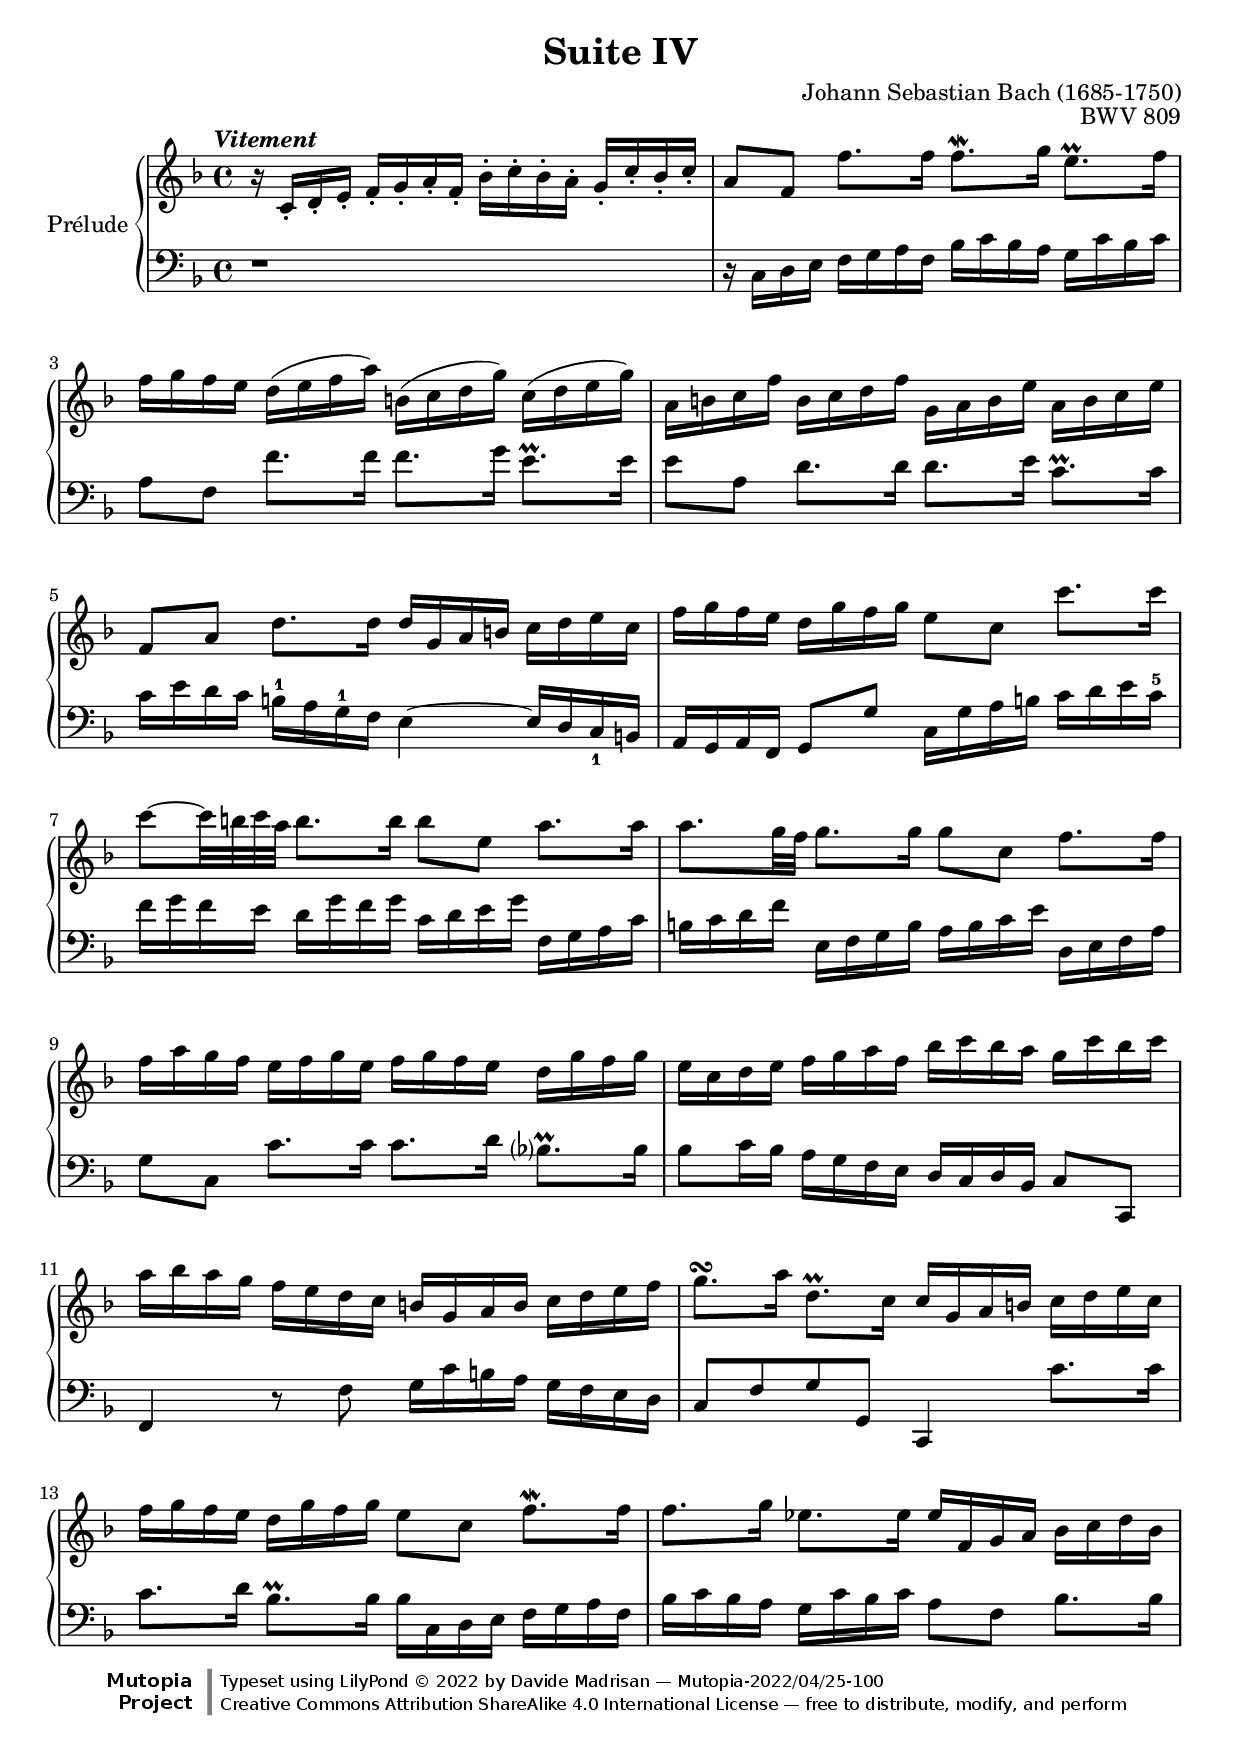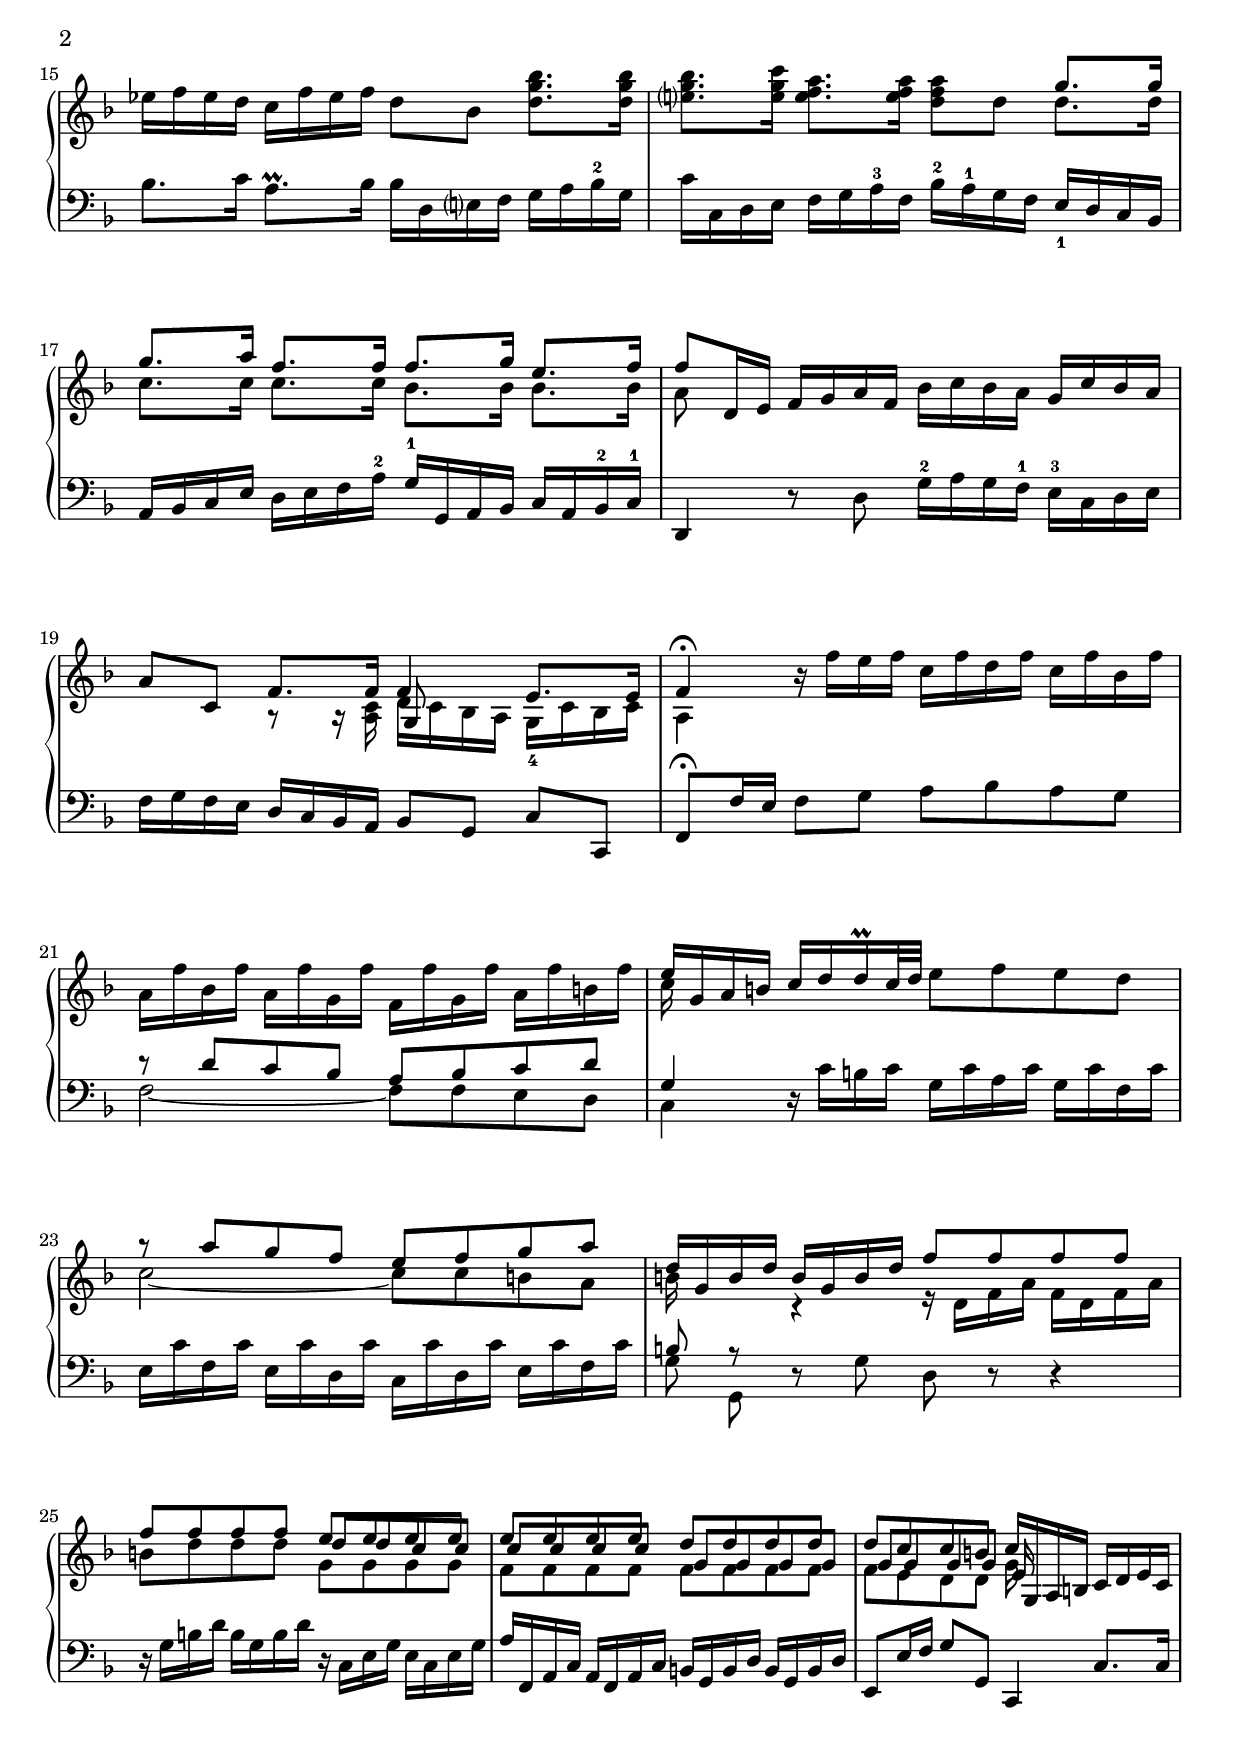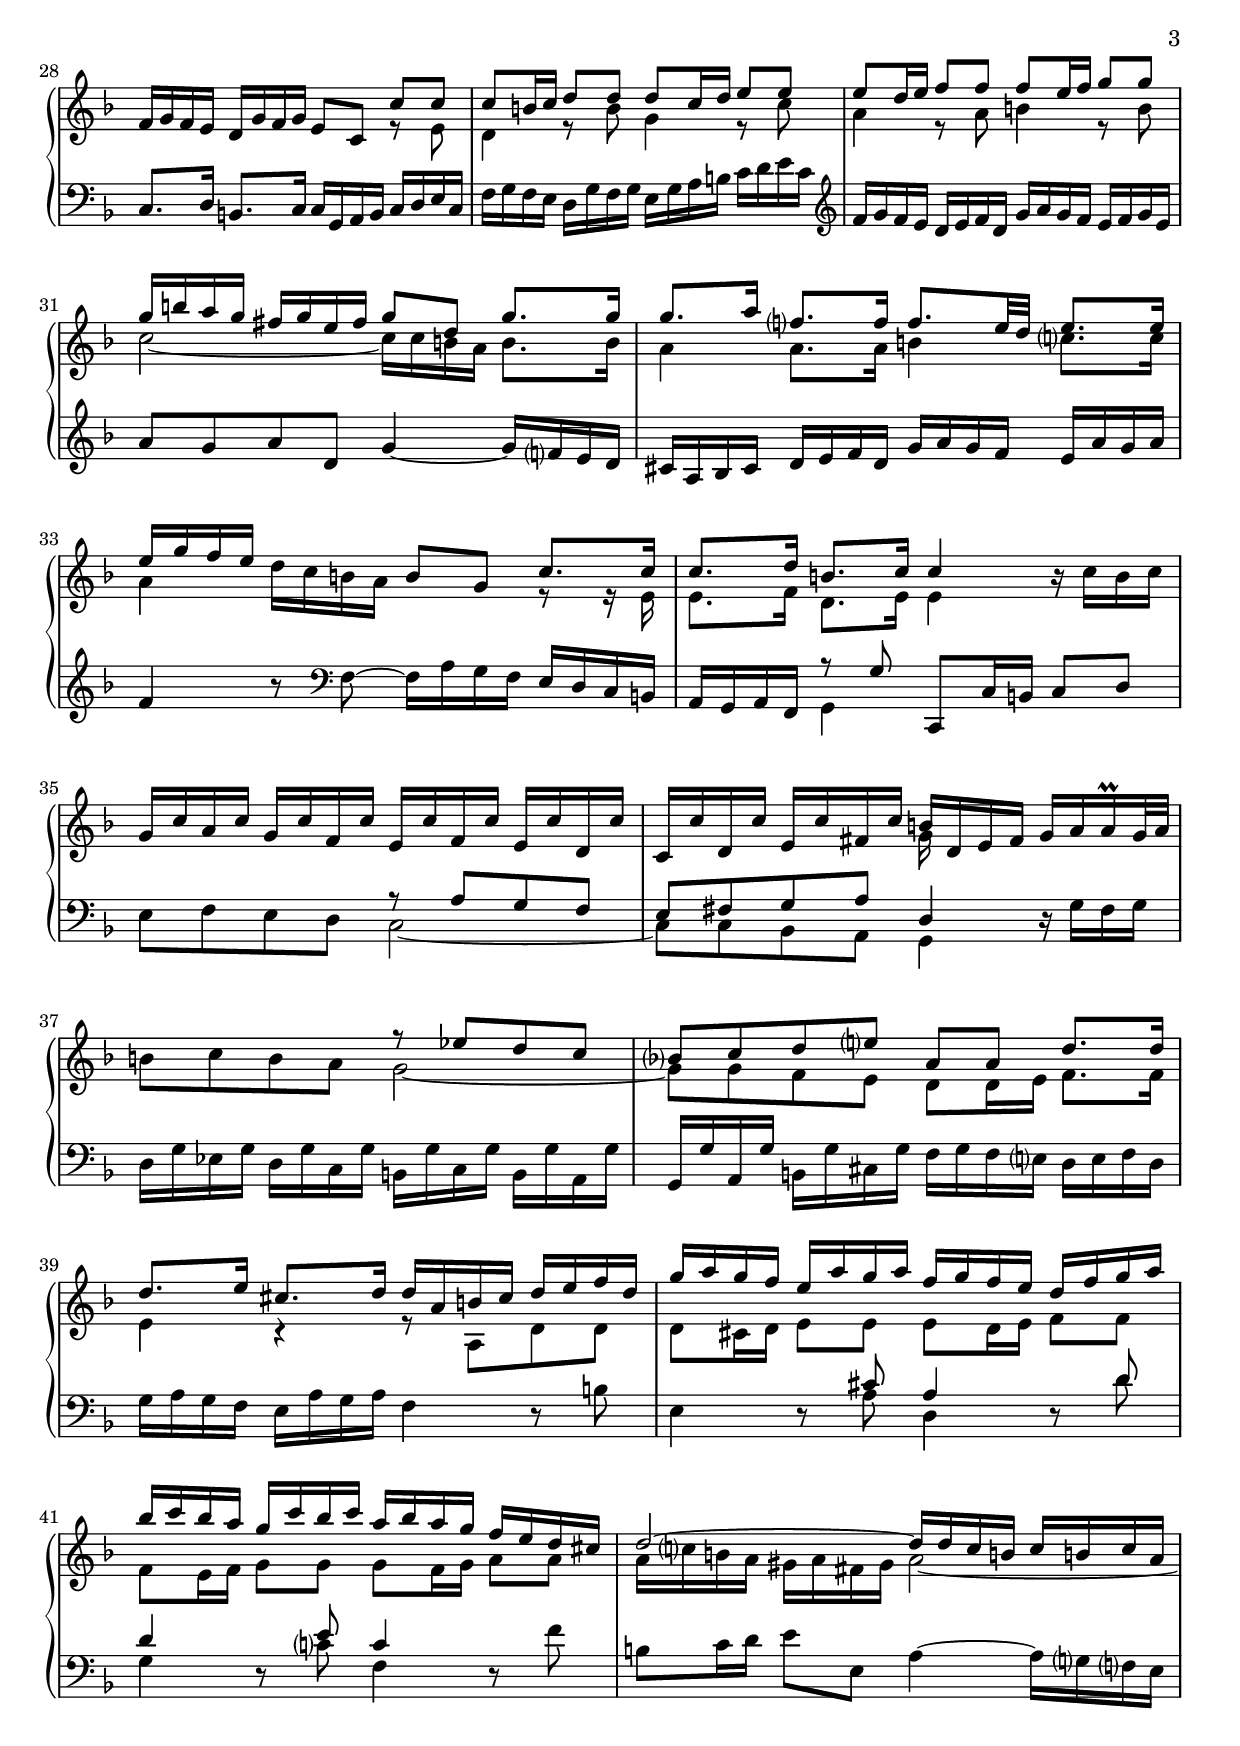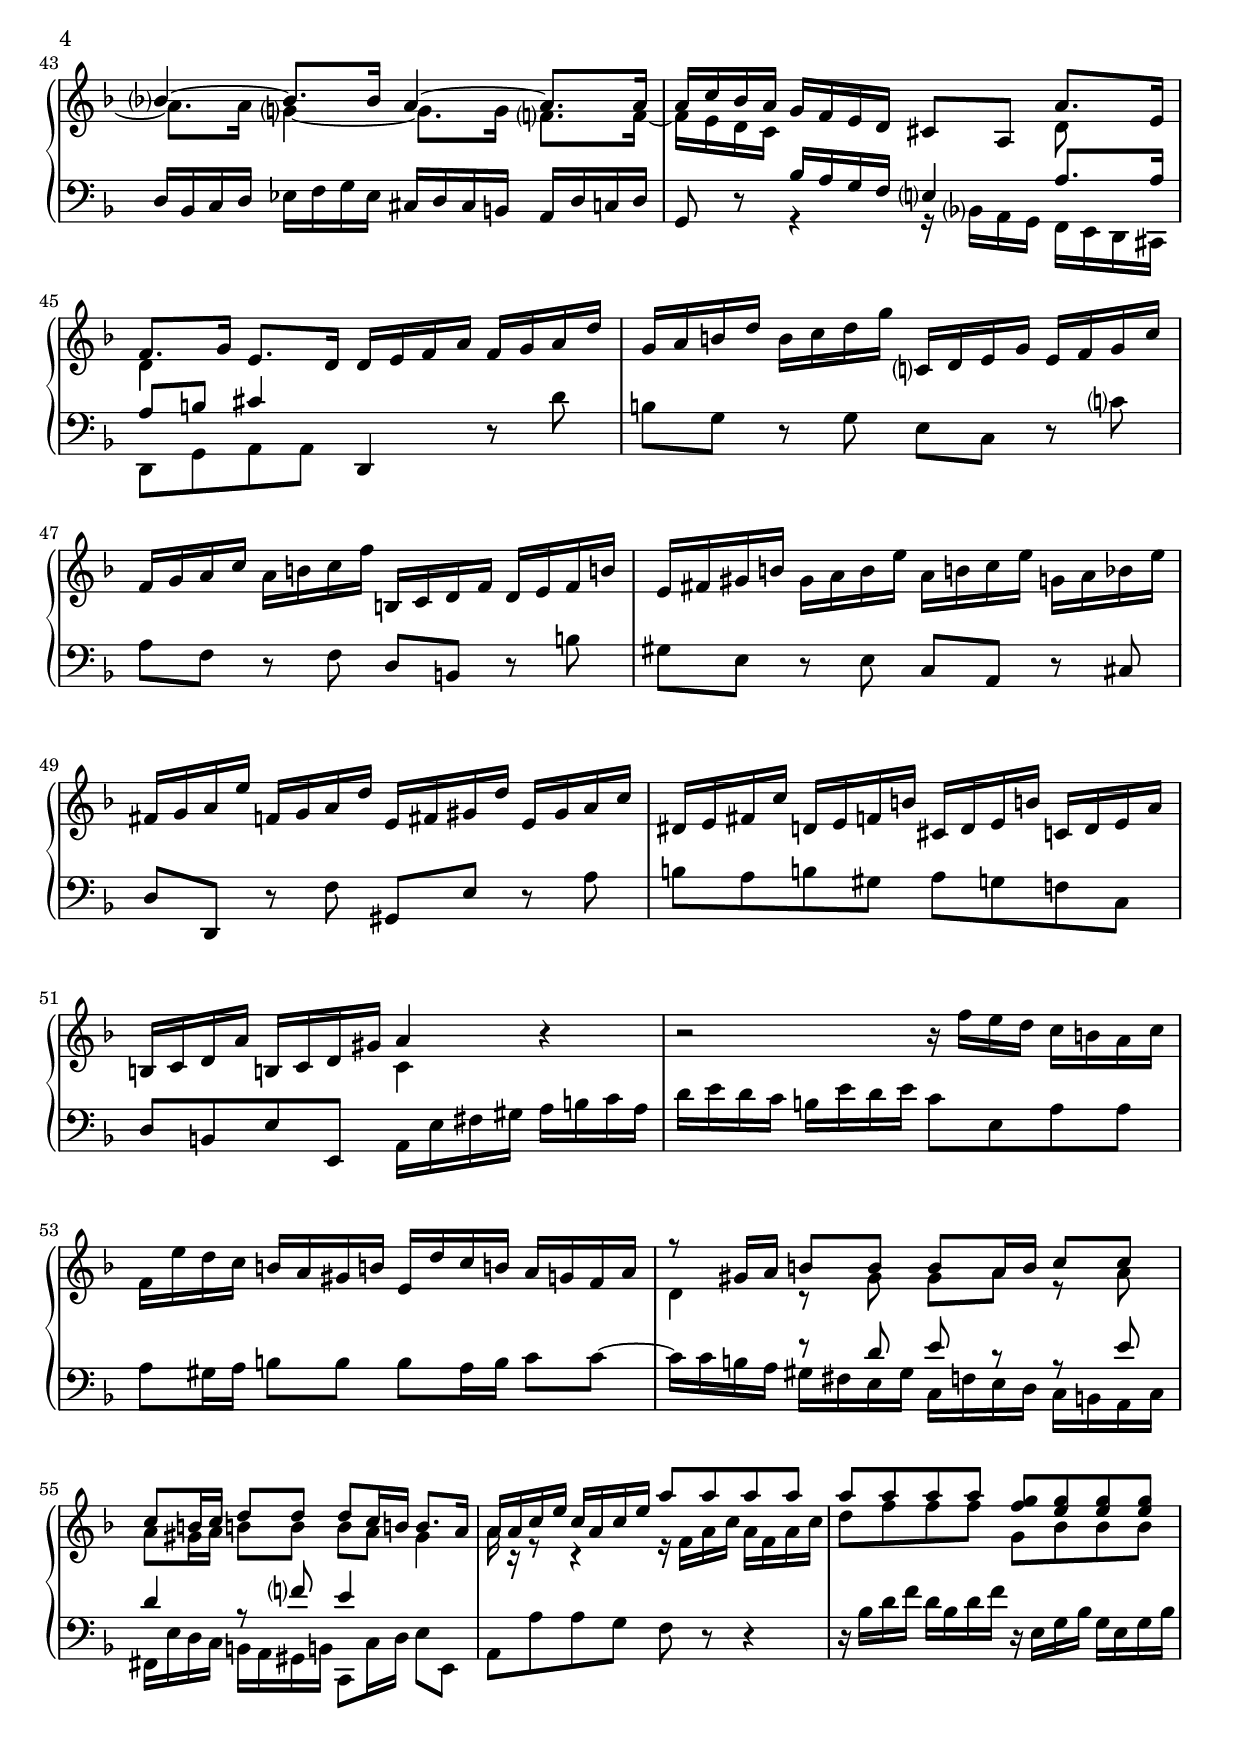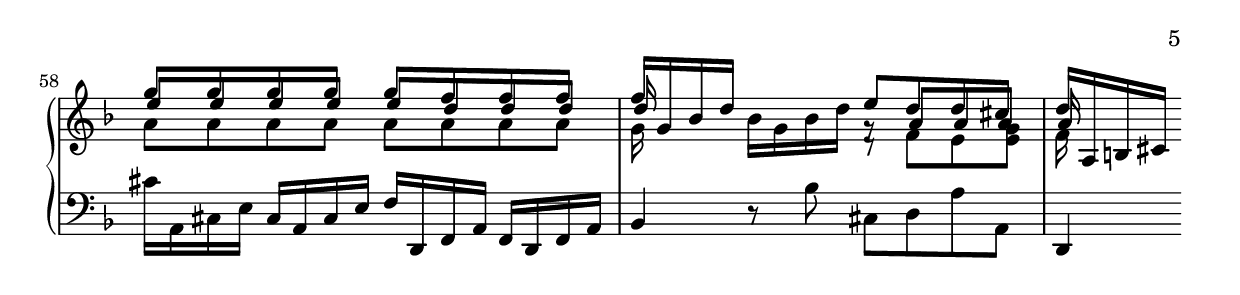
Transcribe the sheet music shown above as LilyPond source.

\version "2.23.7"

Global = {
   \key f \major
   \time 4/4
}

VoiceI = \relative c' {
   \tempo \markup { \italic Vitement }
   | r16 c-. d-. e-.  f-. g-. a-. f-.  bes-. c-. bes-. a-.  g-. c-. bes-. c-.
   | a8[f]  f'8.[f16]  f8.\mordent[g16]  e8.\prall[f16]
   | f16[g f e]  d([e f a])  b,([c d g])  c,([d e g])
   | a,16 b c f  b, c d f  g, a b e  a, b c e
   %5
   | f,8[a]  d8.[d16]  d16 g, a b  c d e c
   | f16 g f e  d g f g  e8 c  c'8. c16
   | c8~[c32 b c a]  b8.b16  b8 e,  a8. a16
   | a8.[g32 f]  g8.g16  g8 c,  f8.f16
   | f16 a g f  e f g e  f g f e  d g f g
   %10
   | e c d e  f g a f  bes c bes a  g c bes c
   | a bes a g  f e d c  b g a b  c d e f
   | g8.\turn[a16]  d,8.\prall[c16]  c16 g a b  c d e c
   | f g f e  d g f g  e8 c  f8.\mordent[f16]
   | f8.g16  ees8.ees16  ees f, g a  bes c d bes
   %15
   | ees f ees d  c f ees f  d8 bes  <d g bes>8.<d g bes>16
   | <e g bes>8.<e g c>16  <e f a>8.<e f a>16  <d f a>8<d>8 << { g8. g16 } \\ { d8. d16 } >>
   | << { g8. a16 } \\ { c,8. c16 } >>  << { f8. f16 } \\ { c8. c16 } >>  << { f8. g16 } \\ { bes,8. bes16 } >>  << { e8. f16  } \\ {{ bes,8. bes16 }} >>
   | << { f'8 d,16 e } \\ a8 >>  f16 g a f  bes c bes a  g c bes a
   | a8 c,  << { f8. f16 } \\ { r8 r16 <c a> } >>  << f4 \\ { d16 c bes a } \\ g8 >>  << { e'8.e16 } \\ { g,16-4 c bes c } >>
   %20
   | << f4\fermata \\ a,4 >>  r16 f'' e f  c f d f  c f bes, f'
   | a, f' bes, f'  a, f' g, f'  f, f' g, f'  a, f' b, f'
   | << { e16 g, a b  c d d\prall c32d } \\ c16 >>  e8 f e d
   | << { r8 a' g f  e8 f g a } \\ { c,2~  c8 c b a } >>
   | << { d16 g, b d } \\ b16>>  << { b g b d } \\ r4 >>  << { f8 f  f f } \\ { r16 d, f a  f d f a } >>
   %25
   | << { f'8 f f f } \\ { b, d d d } >>  << { e e e e } \\ { g, g g g } \\ { d' d c c } >>
   | << { e e e e } \\ { f, f f f } \\ { c' c c c } >>  << { d d d d } \\ { f, f f f } \\ { g g g g } >>
   | << { d' c c b } \\ { f e d d } \\ { g g g g } >>  << { c16 g, a b } \\ { g' } \\ { e } >>  c16 d e c
   | f g f e  d g f g  e8 c  << { c' c } \\ { r8 e, } >>
   | << { c'8 b16 c } \\ d,4 >>  << { d'8 d } \\ { r8 b } >>  << { d8 c16 d } \\ g,4 >>  << { e'8 e } \\ { r8 c } >>
   %30
   | << { e8 d16 e } \\ a,4 >>  << { f'8 f } \\ { r8 a, } >>  << { f'8 e16 f } \\ b,4 >>  << { g'8 g } \\ { r8 b, } >>
   | << { g'16 b a g  fis g e fis } \\ c2~ >>  << { g'8 d } \\ { c16 c b a } >>  << { g'8. g16  } \\ { b,8. b16 } >>
   | << { g'8. a16 } \\ a,4 >>  << { f'8. f16 } \\ { a,8. a16 } >>  << { f'8. e32 d } \\ b!4 >>  << { e8. e16 } \\ { c8. c16 } >>
   | << { e16 g f e } \\ a,4 >>  d16 c b a  b8 g  << { c8. c16 } \\ { r8 r16 e, } >>
   | << { c'8. d16 } \\ { e,8. f16 } >>  << { b8. c16 } \\ { d,8. e16 } >>  << c'4 \\ e,4 >>  r16 c' b c
   %35
   | g16 c a c  g c f, c'  e, c' f, c'  e, c' d, c'
   | c,16 c' d, c'  e, c' fis, c'  << { b d, e fis } \\ g16 >>  g a a\prall g32 a
   | b8 c  b a  << { r8 ees' d c } \\ g2~ >>
   | << { bes8 c  d e! } \\ { g, g  f e } >>  << { a8 a } \\ { d,8 d16 e } >>  << { d'8. d16 } \\ { f,8. f16 } >>
   | << { d'8. e16 } \\ e,4 >>  << { cis'8. d16 } \\ r4 >>  << { d16 a b! cis  d e f d } \\ { r8 a,  d d } >>
   %40
   | << { g'16 a g f  e a g a  f g f e  d f g a } \\ { d,,8 cis16 d  e8 e  e d16 e  f8 f } >>
   | << { bes'16 c bes a  g c bes c  a bes a g  f e d cis } \\ { f,8 e16 f  g8 g  g f16 g  a8 a } >>
   | << d2~ \\ { a16 c! b! a  gis a fis gis } >>  << { d'16 d c b!  c b! c a } \\ a2~ >>
   | << bes4~ \\ { a8. a16 } >>  << { bes8. bes16 } \\ g4~ >>  << a4~ \\ { g8. g16 } >>  << { a8. a16 } \\ { f8. f16~ } >>
   | << { a16 c bes a } \\ { f16 e d c } >>  g' f e d  cis8 a  << { a'8. e16 } \\ d8 >>
   %45
   | << { f8. g16 } \\ d4 >>  e8. d16  d e f a  f g a d
   | g,16 a b! d  b c d g  c,,d e g  e f g c
   | f, g a c  a b! c f  b,,! c d f  d e f b!
   | e, fis gis b!  gis a b e  a, b! c e  g,! a bes e
   | fis, g a e'  f,! g a d  e, fis gis d'  e, gis a c
   %50
   | dis, e fis c'  d,! e f b!  cis, d e b'!  c,! d e a
   | b,! c d a'  b,! c d gis  << a4 \\ c, >>  r4
   | r2  r16 f' e d  c b! a c
   | f,16 e' d c  b! a gis b!  e, d' c b!  a g! f a
   | << { r8 gis16 a } \\ d,4 >>  << { b'!8 b } \\ { r8 gis } >>  << { b8 a16 b } \\ { gis8 a } >>  << { c8 c } \\ { r a } >>
   %55
   | << { c8 b!16 c  d8 d  d c16 b!  b8. a16 } \\ { a8 gis16 a  b!8 b  b a  gis4 } >>
   | << { a16 a c e  c a c e  a8 a  a a } \\ { a,16 r16 r8  r4  r16 f a c  a f a c } >>
   | << { a'8 a  a a  } \\ { d,8 f  f f } >>  << { g g  g g } { f e  e e } \\ { g,8 bes  bes bes } >>
   | << { g' g  g g  g f  f f } \\ { \stemUp \override NoteColumn.force-hshift = 0.2 e e  e e  e d  d d } \\ { \stemDown a8 a  a a  a a  a a } >>
   | << { f'16 g, bes d } \\ \once \override NoteColumn.force-hshift = #0.2 \stemUp d16 \\ { \once \stemDown g,16 } >>
     bes16 g bes d
     << { e8 d  d cis } \\ { d,8\rest \stemUp \override NoteColumn.force-hshift = 0.2 a'  a a } \\ { g8\rest \stemDown f e \override NoteColumn.force-hshift = 0.8 <e g> } >>
   %60
   | << { d'16 a, b cis } \\ { \stemUp a'16 } \\ \once \override NoteColumn.force-hshift = 0 \stemDown f16 >>

% la si do re mi fa sol
%  a b  c  d  e  f  g
}

VoiceII = \relative c {
   | r1
   | r16 c d e  f g a f  bes c bes a  g c bes c
   | a8 f  f'8.[f16]  f8.[g16]  e8.\prall[e16]
   | e8 a,  d8.[d16]  d8.[e16]  c8.\prall[c16]
   %5
   | c16 e d c  b-1 a g-1 f  e4~  e16 d c_1 b
   | a g a f  g8 g'  c,16 g' a b  c d e c-5
   | f16 g f e  d g f g  c, d e g  f, g a c
   | b c d f  e, f g b  a b c e  d, e f a
   | g8 c,  c'8.c16  c8.d16  bes8.\prall[bes16]
   %10
   | bes8 c16 bes  a g f e  d c d bes  c8 c,
   | f4  r8 f'  g16 c b a  g f e d
   | c8 f  g g,  c,4  c''8.c16
   | c8.d16  bes8.\prall[bes16]  bes16 c, d e  f g a f
   | bes c bes a  g c bes c  a8 f  bes8.bes16
   %15
   | bes8.c16  a8.\prall[bes16]  bes16 d, e f  g a bes-2 g
   | c c, d e  f g a-3 f  bes-2 a-1 g f  e_1 d c bes
   | a bes c e  d e f a-2  g-1 g, a bes  c a bes-2 c-1
   | d,4  r8 d'8  g16-2 a g f-1  e-3 c d e
   | f g f e  d c bes a  bes8[g]  c[c,]
   %20
   | f8\fermata f'16 e  f8 g  a bes  a g
   | << { r8 d' c bes  a bes c d } \\ { f,2~  f8 f e d } >>
   | << g4 \\ c, >>  r16 c' b c  g c a c  g c f, c'
   | e, c' f, c'  e, c' d, c'  c, c' d, c'  e, c' f, c'
   | << { b8 r } \\ { g g, } >>  r8 g'  d r  r4
   %25
   | r16 g b d  b g b d  r c, e g  e c e g
   | a f, a c  a f a c  b g b d  b g b d
   | e,8 e'16 f  g8 g,  c,4  c'8. c16
   | c8. d16  b8. c16  c g a b  c d e c
   | f g f e  d g f g  e g a b  c d e c
   %30
   | \clef "violin" f g f e  d e f d  g a g f  e f g e
   | a8 g  a d,  g4~  g16 f! e d
   | cis a bes cis  d e f d  g a g f  e a g a
   | f4  r8 \clef "bass" f,~  f16 a g f  e d c b
   | a g a f  << { r8 g' } \\ g,4 >> c,8 c'16 b  c8 d
   %35
   | e8 f  e d  << { r8 a' g f } \\ c2~ >>
   | << { e8 fis g a } \\ { c, c bes a } >>  << d4 \\ g, >>  r16 g' fis g
   | d g ees g  d g c, g'  b, g' c, g'  b, g' a, g'
   | g,16 g' a, g'  b, g' cis, g'  f g f e  d e f d
   | g16 a g f  e a g a  f4  r8 b
   %40
   | e,4  r8 << cis'8 \\ a >>  << a4 \\ d, >>  r8 << d'8 \\ d >>
   | << d4 \\ g, >>  r8 << e'8 \\ c >>  << c4 \\ f, >>  r8 f'
   | b,!8 c16 d  e8 e,  a4~  a16 g f e
   | d16 bes c d  ees f g ees  cis d cis b!  a d c! d
   | g,8 r8  << { bes'16 a g f } \\ r4 >>  << e4 \\ { r16 bes a g } >>  << { a'8. a16 } \\ { f,16 e d cis } >>
   %45
   | << { a''8 b  cis4 } \\ { d,,8 g a a } >>  d,4  r8 d''8
   | b!8 g  r g  e c  r c'
   | a8 f  r f  d b!  r b'!
   | gis e  r e  c a  r cis
   | d d,  r f'  gis, e'  r a
   %50
   | b! a  b! gis  a g!  f! c
   | d b!  e e,  a16 e' fis gis  a b! c a
   | d e d c  b! e d e  c8 e,  a a
   | a8 gis16 a  b!8 b  b a16 b  c8 c~
   | c16 c b! a  << { r8 d } \\ { gis,16 fis e gis } >>  << { e'8 r } \\ { c,16 f! e d } >>  << { r8 e' } \\ { c,16 b! a c } >>
   %55
   | << { d'4  r8 f  e4 } \\ { fis,,16 e' d c  b! a gis b!  c,8 c'16 d  e8 e, } >>
   | a8 a'  a g  f r8  r4
   | r16 bes d f  d bes d f  r16 e, g bes  g e g bes
   | cis16 a, cis e  cis a cis e  f d, f a  f d f a
   | bes4  r8 bes'  cis, d  a' a,
   %60
   | d,4

% la si do re mi fa sol
%  a b  c  d  e  f  g
}


\bookpart {
  \header {
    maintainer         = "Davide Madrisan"
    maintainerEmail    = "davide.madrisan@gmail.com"
  }
  \version "2.23.7"

\header {
  composer = "Johann Sebastian Bach (1685-1750)"
  date = "Around 1713 or 1714"

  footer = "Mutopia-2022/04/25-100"

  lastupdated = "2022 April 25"
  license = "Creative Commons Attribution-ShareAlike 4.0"
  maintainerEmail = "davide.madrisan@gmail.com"
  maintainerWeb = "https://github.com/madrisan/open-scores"

  % Extra Mutopia Information
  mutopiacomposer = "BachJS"
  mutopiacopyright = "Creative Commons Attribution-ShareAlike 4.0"
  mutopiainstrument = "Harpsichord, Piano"
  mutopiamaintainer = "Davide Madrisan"
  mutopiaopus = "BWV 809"
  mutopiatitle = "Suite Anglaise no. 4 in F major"

  opus = "BWV 809"
  title = "Suite Anglaise IV"
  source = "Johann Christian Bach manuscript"
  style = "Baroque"

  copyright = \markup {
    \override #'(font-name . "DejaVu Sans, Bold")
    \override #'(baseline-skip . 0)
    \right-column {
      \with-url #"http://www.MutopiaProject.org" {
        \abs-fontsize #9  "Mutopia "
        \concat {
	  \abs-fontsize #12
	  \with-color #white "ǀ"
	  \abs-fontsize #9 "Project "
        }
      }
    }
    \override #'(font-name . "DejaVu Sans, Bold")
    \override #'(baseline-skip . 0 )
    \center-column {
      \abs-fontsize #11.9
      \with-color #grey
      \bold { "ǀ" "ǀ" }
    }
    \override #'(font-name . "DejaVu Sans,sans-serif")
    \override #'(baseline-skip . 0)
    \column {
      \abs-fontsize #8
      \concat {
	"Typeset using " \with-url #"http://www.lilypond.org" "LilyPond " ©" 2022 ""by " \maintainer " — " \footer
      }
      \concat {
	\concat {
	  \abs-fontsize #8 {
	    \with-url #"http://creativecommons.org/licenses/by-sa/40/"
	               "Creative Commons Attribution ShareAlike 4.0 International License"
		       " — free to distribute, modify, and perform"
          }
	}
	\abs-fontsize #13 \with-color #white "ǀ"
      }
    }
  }
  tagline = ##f
}

  \header { title = "Suite IV" }

  \score {
    \new PianoStaff \with { instrumentName = "Prélude" }
    <<
      \accidentalStyle Score.piano-cautionary
      \new Staff {
        \Global
        \VoiceI
      }
      \new Staff {
        \Global
        \clef bass
        \VoiceII
      }
    >>
    \layout { }
    \midi {
      \tempo 4 = 100
    }
  }
}
